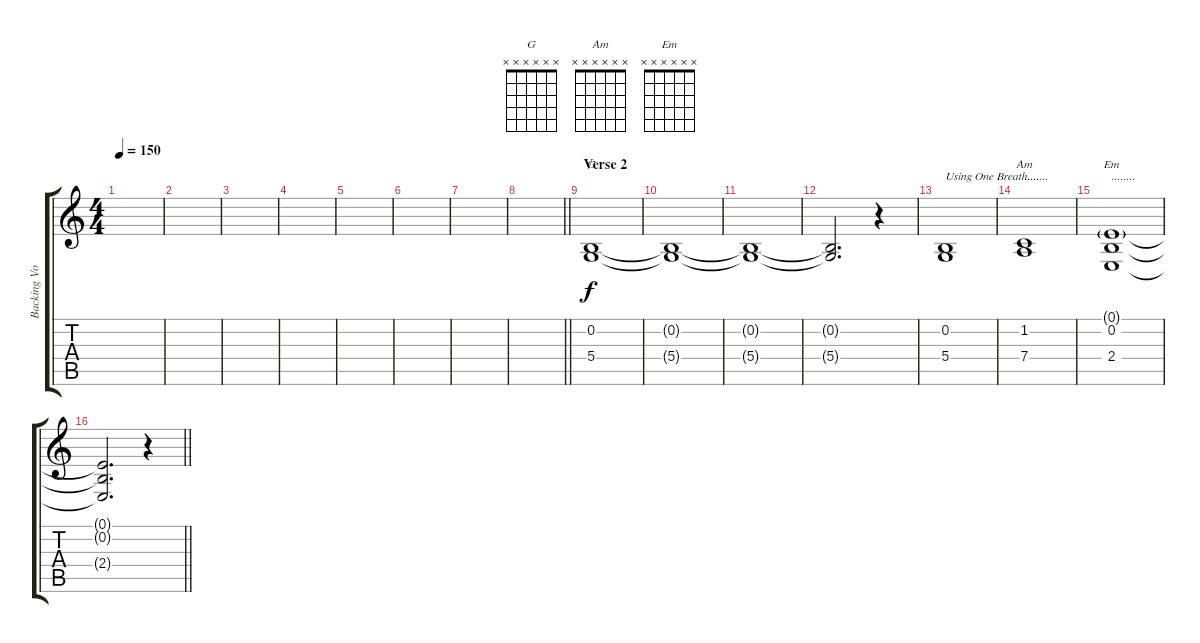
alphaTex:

\track ("Backing Vocals" "Backing Vo") {instrument pad7halo}
\staff {score tabs}
\tuning (E4 B3 G3 D3 A2 E2) {hide}
\chord ("G" x x x x x x)
\chord ("Am" x x x x x x)
\chord ("Em" x x x x x x)
\ts (4 4)
\tempo 150
\clef g2
\ks c
|
|
|
|
|
|
|
\barLineRight lightlight
|
\section ("" "Verse 2")
(0.2 5.4).1{ch "G"} |
(0.2{t} 5.4{t}).1 |
(0.2{t} 5.4{t}).1 |
(0.2{t} 5.4{t}).2{d} r.4 |
(0.2 5.4).1{txt "Using One Breath...."} |
(1.2 7.4).1{ch "Am" txt "........"} |
(0.1{g} 0.2 2.4).1{ch "Em" txt "........"} |
\barLineRight lightlight
(0.1{t} 0.2{t} 2.4{t}).2{d} r.4
